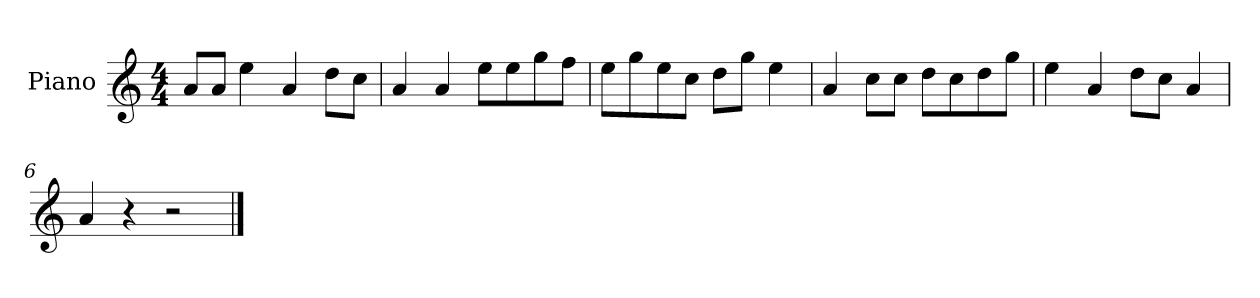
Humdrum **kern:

**kern
*part1
*staff1
*I"Piano
*I'P-no
*clefG2
*k[]
*M4/4
*MM90
=1
8a/L
8a/J
4ee\
4a/
8dd\L
8cc\J
=2
4a/
4a/
8ee\L
8ee\
8gg\
8ff\J
=3
8ee\L
8gg\
8ee\
8cc\J
8dd\L
8gg\J
4ee\
=4
4a/
8cc\L
8cc\J
8dd\L
8cc\
8dd\
8gg\J
=5
4ee\
4a/
8dd\L
8cc\J
4a/
=6
4a/
4r
2r
==
*-
